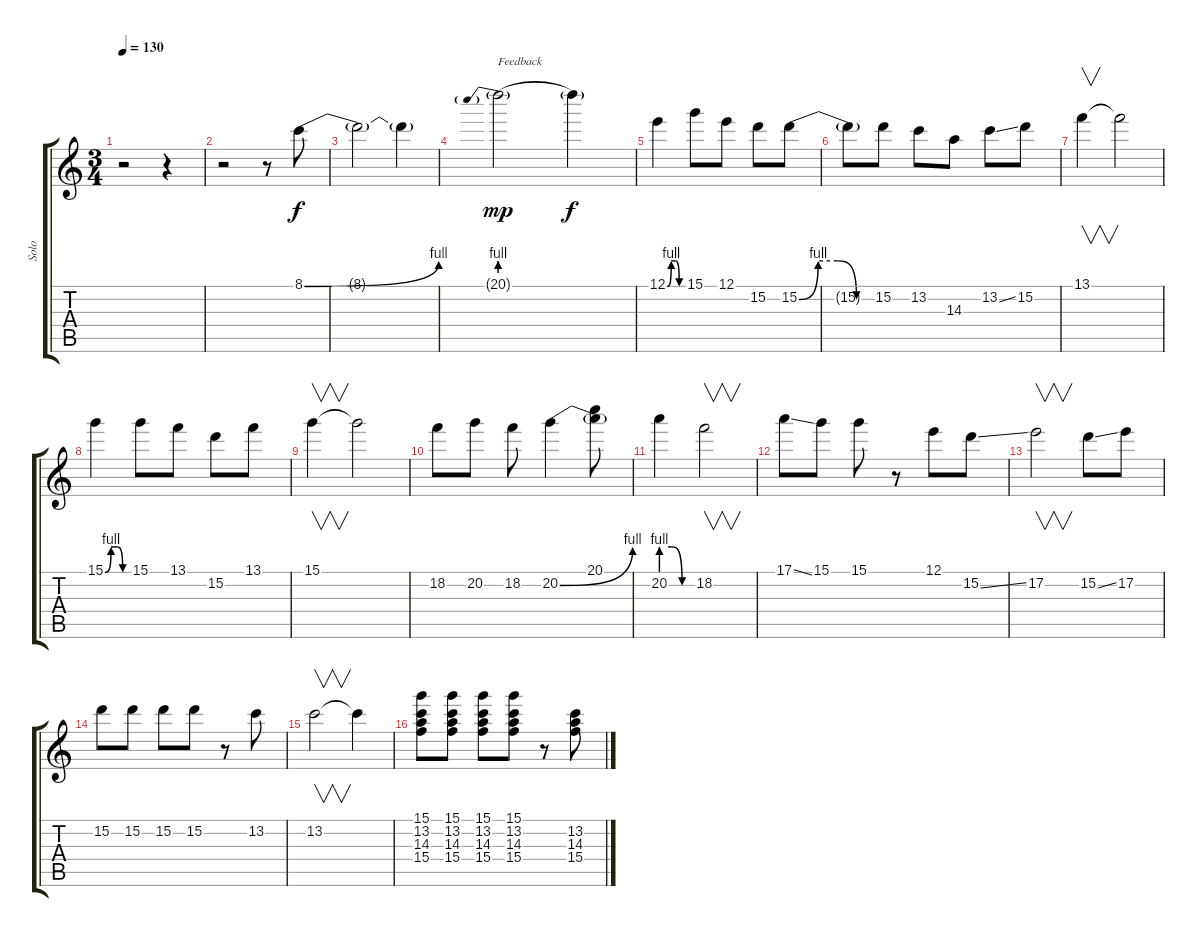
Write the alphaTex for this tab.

\track ("Solo" "Solo") {instrument distortionguitar}
\staff {score tabs}
\tuning (E4 B3 G3 D3 A2 E2) {hide}
\ts (3 4)
\tempo 130
\clef g2
\ks c
r.2{dy f instrument distortionguitar} r.4 |
r.2 r.8 8.1{be (bend 0 0 60 4)}.8 |
8.1{t}.2 8.1{t}.4 |
20.1{be (prebend 0 4 60 4) g}.2{txt "Feedback" dy mp} 20.1{t}.4{dy f} |
12.1{be (custom 0 0 15 4 30 4 45 0 60 0)}.4 15.1.8 12.1.8 15.2.8 15.2{be (custom 0 0 15 4 30 4 45 0 60 0)}.8 |
15.2{t}.8 15.2.8 13.2.8 14.3.8 13.2{ss}.8 15.2.8 |
13.1.4{v} 13.1{t}.2 |
15.1{be (custom 0 0 15 4 30 4 45 0 60 0)}.4 15.1.8 13.1.8 15.2.8 13.1.8 |
15.1.4{v} 15.1{t}.2 |
18.2.8 20.2.8 18.2.8 20.2{be (bend 0 0 60 4)}.4 (20.1 20.2{t}).8 |
20.2{be (custom 0 4 20 4 40 0 60 0)}.4 18.2.2{v} |
17.1{ss}.8 15.1.8 15.1.8 r.8 12.1.8 15.2{ss}.8 |
17.2.2{v} 15.2{ss}.8 17.2.8 |
15.2.8 15.2.8 15.2.8 15.2.8 r.8 13.2.8 |
13.2.2{v} 13.2{t}.4 |
(15.1 13.2 14.3 15.4).8 (15.1 13.2 14.3 15.4).8 (15.1 13.2 14.3 15.4).8 (15.1 13.2 14.3 15.4).8 r.8 (13.2 14.3 15.4).8
